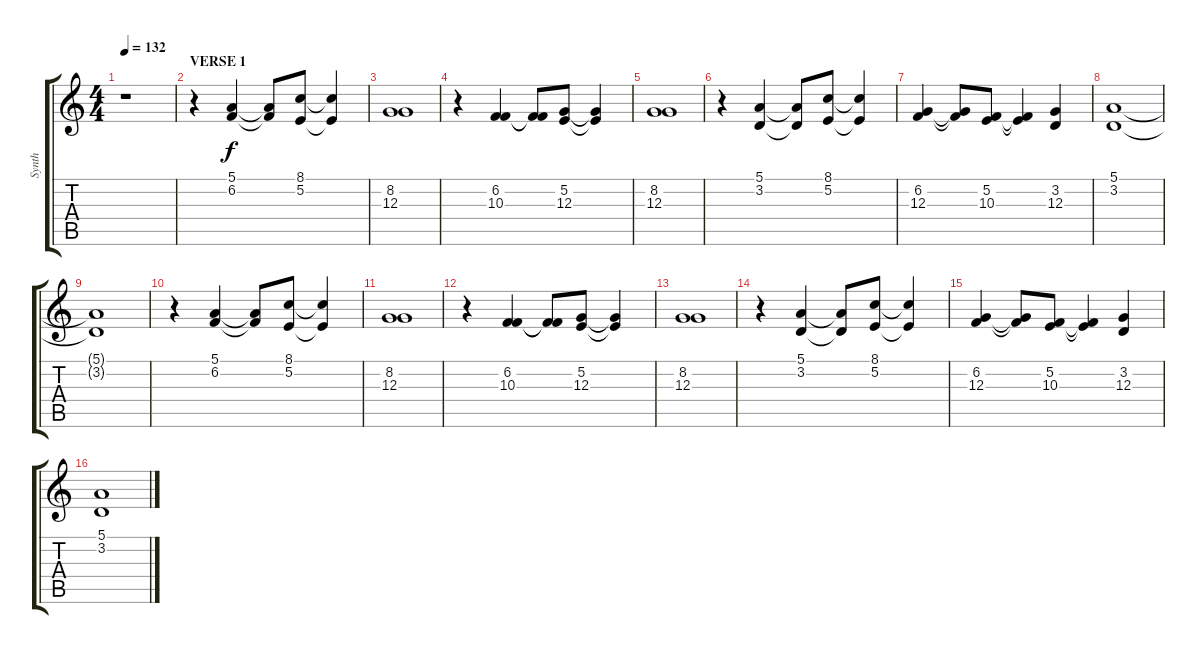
\track ("Synth" "Synth") {instrument synthstrings1}
\staff {score tabs}
\tuning (E4 B3 G3 D3 A2 E2) {hide}
\ts (4 4)
\tempo 132
\clef g2
\ks c
r.1{dy f} |
\section ("" "VERSE 1")
r.4 (5.1 6.2).4 (5.1{t} 6.2{t}).8 (8.1 5.2).8 (8.1{t} 5.2{t}).4 |
(8.2 12.3).1 |
r.4 (6.2 10.3).4 (6.2{t} 10.3{t}).8 (5.2 12.3).8 (5.2{t} 12.3{t}).4 |
(8.2 12.3).1 |
r.4 (5.1 3.2).4 (5.1{t} 3.2{t}).8 (8.1 5.2).8 (8.1{t} 5.2{t}).4 |
(6.2 12.3).4 (6.2{t} 12.3{t}).8 (5.2 10.3).8 (5.2{t} 10.3{t}).4 (3.2 12.3).4 |
(5.1 3.2).1 |
(5.1{t} 3.2{t}).1 |
r.4 (5.1 6.2).4 (5.1{t} 6.2{t}).8 (8.1 5.2).8 (8.1{t} 5.2{t}).4 |
(8.2 12.3).1 |
r.4 (6.2 10.3).4 (6.2{t} 10.3{t}).8 (5.2 12.3).8 (5.2{t} 12.3{t}).4 |
(8.2 12.3).1 |
r.4 (5.1 3.2).4 (5.1{t} 3.2{t}).8 (8.1 5.2).8 (8.1{t} 5.2{t}).4 |
(6.2 12.3).4 (6.2{t} 12.3{t}).8 (5.2 10.3).8 (5.2{t} 10.3{t}).4 (3.2 12.3).4 |
(5.1 3.2).1
